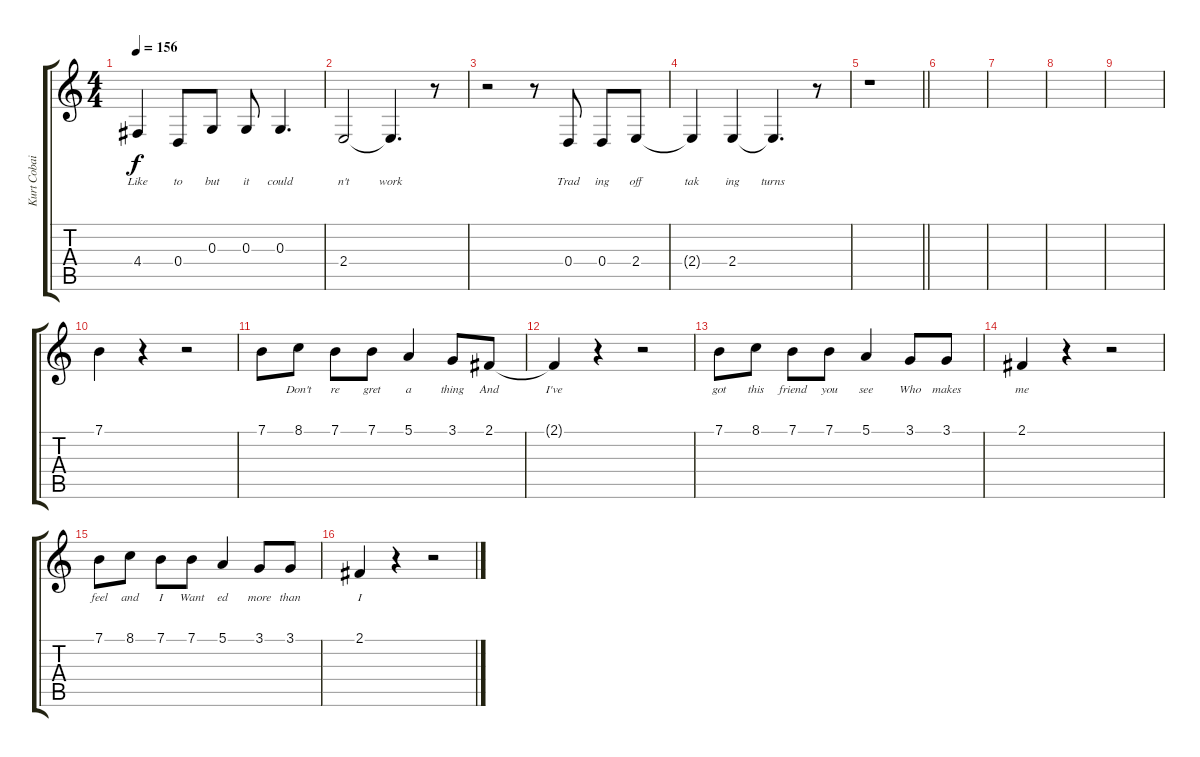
\track ("Kurt Cobain - Voice" "Kurt Cobai") {instrument tenorsax}
\staff {score tabs}
\tuning (E4 B3 G3 D3 A2 E2) {hide}
\ts (4 4)
\tempo 156
\clef g2
\ks c
4.4{t}.4{lyrics (0 "Like") lyrics (1 "") lyrics (2 "") lyrics (3 "") lyrics (4 "") dy f} 0.4.8{lyrics (0 "to") lyrics (1 "") lyrics (2 "") lyrics (3 "") lyrics (4 "")} 0.3.8{lyrics (0 "but") lyrics (1 "") lyrics (2 "") lyrics (3 "") lyrics (4 "")} 0.3.8{lyrics (0 "it") lyrics (1 "") lyrics (2 "") lyrics (3 "") lyrics (4 "")} 0.3.4{d lyrics (0 "could") lyrics (1 "") lyrics (2 "") lyrics (3 "") lyrics (4 "")} |
2.4.2{lyrics (0 "n't") lyrics (1 "") lyrics (2 "") lyrics (3 "") lyrics (4 "")} 2.4{t}.4{d lyrics (0 "work") lyrics (1 "") lyrics (2 "") lyrics (3 "") lyrics (4 "")} r.8 |
r.2 r.8 0.4.8{lyrics (0 "Trad") lyrics (1 "") lyrics (2 "") lyrics (3 "") lyrics (4 "")} 0.4.8{lyrics (0 "ing") lyrics (1 "") lyrics (2 "") lyrics (3 "") lyrics (4 "")} 2.4.8{lyrics (0 "off") lyrics (1 "") lyrics (2 "") lyrics (3 "") lyrics (4 "")} |
2.4{t}.4{lyrics (0 "tak") lyrics (1 "") lyrics (2 "") lyrics (3 "") lyrics (4 "")} 2.4.4{lyrics (0 "ing") lyrics (1 "") lyrics (2 "") lyrics (3 "") lyrics (4 "")} 2.4{t}.4{d lyrics (0 "turns") lyrics (1 "") lyrics (2 "") lyrics (3 "") lyrics (4 "")} r.8 |
\barLineRight lightlight
r.1 |
|
|
|
|
7.1.4{lyrics (0 "") lyrics (1 "") lyrics (2 "") lyrics (3 "") lyrics (4 "")} r.4 r.2 |
7.1.8{lyrics (0 "") lyrics (1 "") lyrics (2 "") lyrics (3 "") lyrics (4 "")} 8.1.8{lyrics (0 "Don't") lyrics (1 "") lyrics (2 "") lyrics (3 "") lyrics (4 "")} 7.1.8{lyrics (0 "re") lyrics (1 "") lyrics (2 "") lyrics (3 "") lyrics (4 "")} 7.1.8{lyrics (0 "gret") lyrics (1 "") lyrics (2 "") lyrics (3 "") lyrics (4 "")} 5.1.4{lyrics (0 "a") lyrics (1 "") lyrics (2 "") lyrics (3 "") lyrics (4 "")} 3.1.8{lyrics (0 "thing") lyrics (1 "") lyrics (2 "") lyrics (3 "") lyrics (4 "")} 2.1.8{lyrics (0 "And") lyrics (1 "") lyrics (2 "") lyrics (3 "") lyrics (4 "")} |
2.1{t}.4{lyrics (0 "I've") lyrics (1 "") lyrics (2 "") lyrics (3 "") lyrics (4 "")} r.4 r.2 |
7.1.8{lyrics (0 "got") lyrics (1 "") lyrics (2 "") lyrics (3 "") lyrics (4 "")} 8.1.8{lyrics (0 "this") lyrics (1 "") lyrics (2 "") lyrics (3 "") lyrics (4 "")} 7.1.8{lyrics (0 "friend") lyrics (1 "") lyrics (2 "") lyrics (3 "") lyrics (4 "")} 7.1.8{lyrics (0 "you") lyrics (1 "") lyrics (2 "") lyrics (3 "") lyrics (4 "")} 5.1.4{lyrics (0 "see") lyrics (1 "") lyrics (2 "") lyrics (3 "") lyrics (4 "")} 3.1.8{lyrics (0 "Who") lyrics (1 "") lyrics (2 "") lyrics (3 "") lyrics (4 "")} 3.1.8{lyrics (0 "makes") lyrics (1 "") lyrics (2 "") lyrics (3 "") lyrics (4 "")} |
2.1.4{lyrics (0 "me") lyrics (1 "") lyrics (2 "") lyrics (3 "") lyrics (4 "")} r.4 r.2 |
7.1.8{lyrics (0 "feel") lyrics (1 "") lyrics (2 "") lyrics (3 "") lyrics (4 "")} 8.1.8{lyrics (0 "and") lyrics (1 "") lyrics (2 "") lyrics (3 "") lyrics (4 "")} 7.1.8{lyrics (0 "I") lyrics (1 "") lyrics (2 "") lyrics (3 "") lyrics (4 "")} 7.1.8{lyrics (0 "Want") lyrics (1 "") lyrics (2 "") lyrics (3 "") lyrics (4 "")} 5.1.4{lyrics (0 "ed") lyrics (1 "") lyrics (2 "") lyrics (3 "") lyrics (4 "")} 3.1.8{lyrics (0 "more") lyrics (1 "") lyrics (2 "") lyrics (3 "") lyrics (4 "")} 3.1.8{lyrics (0 "than") lyrics (1 "") lyrics (2 "") lyrics (3 "") lyrics (4 "")} |
2.1.4{lyrics (0 "I") lyrics (1 "") lyrics (2 "") lyrics (3 "") lyrics (4 "")} r.4 r.2
